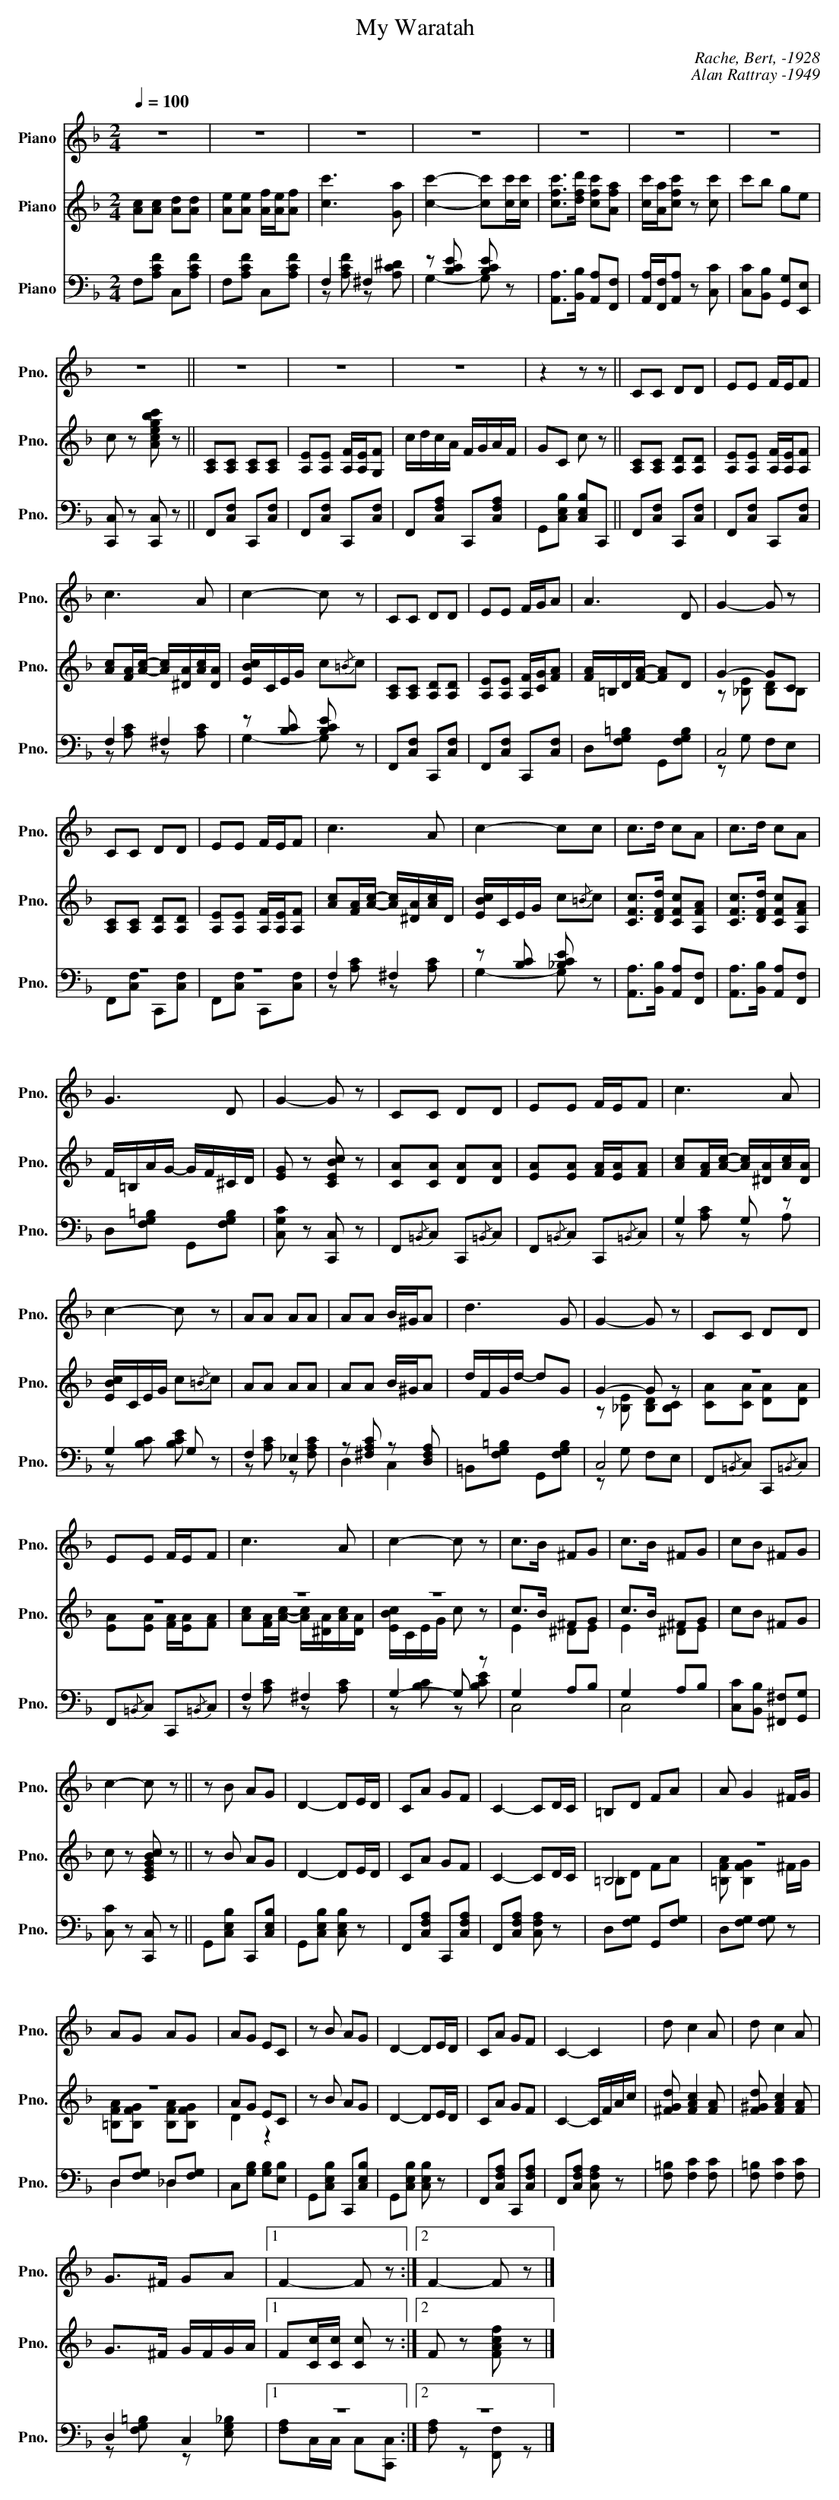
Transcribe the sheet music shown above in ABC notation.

X:1
T:My Waratah
C:Rache, Bert, -1928
C:Alan Rattray -1949
%%score 1 ( 2 3 ) ( 4 5 )
L:1/8
Q:1/4=100
M:2/4
K:F
V:1 treble nm="Piano" snm="Pno."
V:2 treble nm="Piano" snm="Pno."
V:3 treble
V:4 bass nm="Piano" snm="Pno."
V:5 bass
V:1
z4 | z4 | z4 | z4 | z4 | z4 | z4 |$ z4 || z4 | z4 | z4 | z2 z z || CC DD | EE F/E/F |$ c3 A |
c2- c z | CC DD | EE F/G/A | A3 D | G2- G z |$ CC DD | EE F/E/F | c3 A | c2- cc | c>d cA |
c>d cA |$ G3 D | G2- G z | CC DD | EE F/E/F | c3 A |$ c2- c z | AA AA | AA B/^G/A | d3 G |
G2- G z | CC DD |$ EE F/E/F | c3 A | c2- c z | c>B ^FG | c>B ^FG | cB ^FG |$ c2- c z || z B AG |
D2- DE/D/ | CA GF | C2- CD/C/ | =B,D FA | A G2 ^F/G/ |$ AG AG | AG EC | z B AG | D2- DE/D/ |
CA GF | C2- C2 | d c2 A | d c2 A |$ G>^F GA |1 F2- F z :|2 F2- F z |]
V:2
[Ac][Ac] [Ad][Ad] | [Ae][Ae] [Af]/[Ae]/[Af] | [cc']3 [Ga] | [cc']2- [cc'][cc']/[cc']/ |
[cfc']>[dfd'] [cfc'][Afa] | [cc']/[Aa]/[cfc'] z [cc'] | c'b ge |$ c z [Acegbc'] z ||
[A,C][A,C] [A,C][A,C] | [A,E][A,E] [A,F]/[A,E]/[G,F] | c/d/c/A/ F/G/A/F/ | GC c z ||
[A,C][A,C] [A,D][A,D] | [A,E][A,E] [A,F]/[A,E]/[A,F] |$ [Ac][FA]/[Ac]/- [Ac]/[^DA]/[Ac]/[DA]/ |
[EBc]/C/E/G/ c{/=B}c | [A,C][A,C] [A,D][A,D] | [A,E][A,E] [A,F]/[CG]/[FA] |
[FA]/=B,/D/[FA]/- [FA]D | G2- GC |$ [A,C][A,C] [A,D][A,D] | [A,E][A,E] [A,F]/[A,E]/[A,F] |
[Ac][FA]/[Ac]/- [Ac]/[^DA]/[Ac]/D/ | [EBc]/C/E/G/ c{/=B}c | [CFc]>[DFd] [CFc][A,FA] |
[CFc]>[DFd] [CFc][A,FA] |$ F/=B,/A/G/- G/F/^C/D/ | [EG] z [CEBc] z | [CA][CA] [DA][DA] |
[EA][EA] [FA]/[EA]/[FA] | [Ac][FA]/[Ac]/- [Ac]/[^DA]/[Ac]/[DA]/ |$ [EBc]/C/E/G/ c{/=B}c | AA AA |
AA B/^G/A | d/F/G/d/- dG | G2- G z | z4 |$ z4 | z4 | z4 | c>B ^FG | c>B ^FG | cB ^FG |$
c z [CEGBc] z || z B AG | D2- DE/D/ | CA GF | C2- CD/C/ | =B,4 | z4 |$ z4 | AG EC | z B AG |
D2- DE/D/ | CA GF | C2- C/F/A/c/ | [^FGd] [FAc]2 [FA] | [F^Gd] [FAc]2 [FA] |$ G>^F G/F/G/A/ |1
F[Cc]/[Cc]/ [Cc] z :|2 F z [FAcf] z |]
V:3
x4 | x4 | x4 | x4 | x4 | x4 | x4 |$ x4 || x4 | x4 | x4 | x4 || x4 | x4 |$ x4 | x4 | x4 | x4 | x4 |
z [_B,E] [B,D]B, |$ x4 | x4 | x4 | x4 | x4 | x4 |$ x4 | x4 | x4 | x4 | x4 |$ x4 | x4 | x4 | x4 |
z [_B,E] [B,D][B,C] | [CA][CA] [DA][DA] |$ [EA][EA] [FA]/[EA]/[FA] |
[Ac][FA]/[Ac]/- [Ac]/[^DA]/[Ac]/[DA]/ | [EBc]/C/E/G/ c z | E2 ^DE | E2 ^DE | x4 |$ x4 || x4 | x4 |
x4 | x4 | _B,D FA | [=B,FA] [B,FG]2 ^F/G/ |$ [=B,FA][B,FG] [B,FA][B,FG] | D2 z2 | x4 | x4 | x4 |
x4 | x4 | x4 |$ x4 |1 x4 :|2 x4 |]
V:4
F,[A,CF] C,[A,CF] | F,[A,CF] C,[A,CF] | F,2 ^F,2 | z [B,CE] [B,CE] z |
[A,,A,]>[B,,B,] [A,,A,][F,,F,] | [A,,A,]/[F,,F,]/[A,,A,] z [C,C] | [C,C][B,,B,] [G,,G,][E,,E,] |$
[C,,C,] z [C,,C,] z || F,,[C,F,] C,,[C,F,] | F,,[C,F,] C,,[C,F,] | F,,[C,F,A,] C,,[C,F,A,] |
G,,[C,E,B,] [C,E,B,]C,, || F,,[C,F,] C,,[C,F,] | F,,[C,F,] C,,[C,F,] |$ F,2 ^F,2 |
z [B,C] [B,CE] z | F,,[C,F,] C,,[C,F,] | F,,[C,F,] C,,[C,F,] | D,[F,G,=B,] G,,[F,G,B,] | C,4 |$
z4 | z4 | F,2 ^F,2 | z [B,C] [_B,CE] z | [A,,A,]>[B,,B,] [A,,A,][F,,F,] |
[A,,A,]>[B,,B,] [A,,A,][F,,F,] |$ D,[F,G,=B,] G,,[F,G,B,] | [C,G,C] z [C,,C,] z |
F,,{/=B,,}C, C,,{/=B,,}C, | F,,{/=B,,}C, C,,{/=B,,}C, | G,2 G, z |$ G,2 G, z | F,2 _E,2 |
z [^F,A,C] z [D,F,A,] | =B,,[F,G,=B,] G,,[F,G,B,] | C,4 | F,,{/=B,,}C, C,,{/=B,,}C, |$
F,,{/=B,,}C, C,,{/=B,,}C, | F,2 ^F,2 | G,2- G, z | G,2 A,B, | G,2 A,B, |
[C,C][B,,B,] [^F,,^F,][G,,G,] |$ [C,C] z [C,,C,] z || G,,[C,E,B,] C,,[C,E,B,] |
G,,[C,E,B,] [C,E,B,] z | F,,[C,F,A,] C,,[C,F,A,] | F,,[C,F,A,] [C,F,A,] z | D,[F,G,] G,,[F,G,] |
D,[F,G,] [F,G,] z |$ D,[F,G,] _D,[F,G,] | C,[G,B,] [G,B,][E,B,] | G,,[C,E,B,] C,,[C,E,B,] |
G,,[C,E,B,] [C,E,B,] z | F,,[C,F,A,] C,,[C,F,A,] | F,,[C,F,A,] [C,F,A,] z | [F,=B,] [F,C]2 [F,C] |
[F,=B,] [F,C]2 [F,C] |$ D,2 C,2 |1 z4 :|2 z4 |]
V:5
x4 | x4 | z [A,CF] z [A,C^D] | G,2- G, z | x4 | x4 | x4 |$ x4 || x4 | x4 | x4 | x4 || x4 | x4 |$
z [A,C] z [A,C] | G,2- G, z | x4 | x4 | x4 | z G, F,E, |$ F,,[C,F,] C,,[C,F,] |
F,,[C,F,] C,,[C,F,] | z [A,C] z [A,C] | G,2- G, z | x4 | x4 |$ x4 | x4 | x4 | x4 | z [A,C] z A, |$
z [B,C] [B,CE] z | z [A,C] z [F,A,C] | D,2 C,2 | x4 | z G, F,E, | x4 |$ x4 | z [A,C] z [A,C] |
z [B,C] z [B,CE] | C,4 | C,4 | x4 |$ x4 || x4 | x4 | x4 | x4 | x4 | x4 |$ D,2 _D,2 | x4 | x4 |
x4 | x4 | x4 | x4 | x4 |$ z [F,G,=B,] z [E,G,_B,] |1 [F,A,]C,/C,/ C,[C,,C,] :|2
[F,A,] z [F,,F,] z |]
